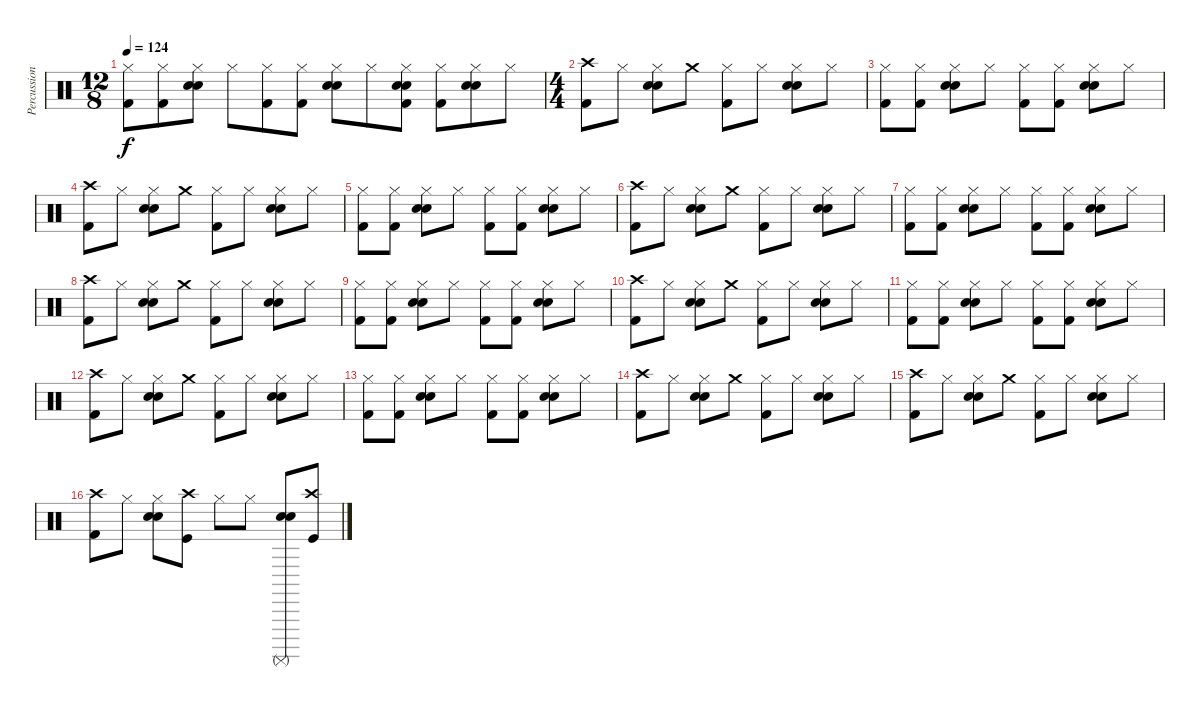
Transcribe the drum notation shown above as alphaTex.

\track ("Percussion" "Percussion") {instrument percussion}
\staff {score}
\articulation defaults
\ts (12 8)
\tempo 124
\clef neutral
\ks c
("Hi-Hat (closed)" "Kick (hit) 2").8{dy f} ("Hi-Hat (closed)" "Kick (hit) 2").8 ("Hi-Hat (closed)" "Snare (hit) 2" "Electric Snare (hit)").8 "Hi-Hat (closed)".8 ("Hi-Hat (closed)" "Kick (hit) 2").8 ("Hi-Hat (closed)" "Kick (hit) 2").8 ("Hi-Hat (closed)" "Snare (hit) 2" "Electric Snare (hit)").8 "Hi-Hat (closed)".8 ("Hi-Hat (closed)" "Snare (hit) 2" "Electric Snare (hit)" "Kick (hit) 2").8 ("Hi-Hat (closed)" "Kick (hit) 2").8 ("Hi-Hat (closed)" "Snare (hit) 2" "Electric Snare (hit)").8 "Hi-Hat (closed)".8 |
\ts (4 4)
("Crash high (hit)" "Kick (hit) 2").8 "Hi-Hat (closed)".8 ("Hi-Hat (closed)" "Snare (hit) 2" "Electric Snare (hit)").8 "Crash medium (hit)".8 ("Hi-Hat (closed)" "Kick (hit) 2").8 "Hi-Hat (closed)".8 ("Hi-Hat (closed)" "Snare (hit) 2" "Electric Snare (hit)").8 "Hi-Hat (closed)".8 |
("Hi-Hat (closed)" "Kick (hit) 2").8 ("Hi-Hat (closed)" "Kick (hit) 2").8 ("Hi-Hat (closed)" "Snare (hit) 2" "Electric Snare (hit)").8 "Hi-Hat (closed)".8 ("Hi-Hat (closed)" "Kick (hit) 2").8 ("Hi-Hat (closed)" "Kick (hit) 2").8 ("Hi-Hat (closed)" "Snare (hit) 2" "Electric Snare (hit)").8 "Hi-Hat (closed)".8 |
("Crash high (hit)" "Kick (hit) 2").8 "Hi-Hat (closed)".8 ("Hi-Hat (closed)" "Snare (hit) 2" "Electric Snare (hit)").8 "Crash medium (hit)".8 ("Hi-Hat (closed)" "Kick (hit) 2").8 "Hi-Hat (closed)".8 ("Hi-Hat (closed)" "Snare (hit) 2" "Electric Snare (hit)").8 "Hi-Hat (closed)".8 |
("Hi-Hat (closed)" "Kick (hit) 2").8 ("Hi-Hat (closed)" "Kick (hit) 2").8 ("Hi-Hat (closed)" "Snare (hit) 2" "Electric Snare (hit)").8 "Hi-Hat (closed)".8 ("Hi-Hat (closed)" "Kick (hit) 2").8 ("Hi-Hat (closed)" "Kick (hit) 2").8 ("Hi-Hat (closed)" "Snare (hit) 2" "Electric Snare (hit)").8 "Hi-Hat (closed)".8 |
("Crash high (hit)" "Kick (hit) 2").8 "Hi-Hat (closed)".8 ("Hi-Hat (closed)" "Snare (hit) 2" "Electric Snare (hit)").8 "Crash medium (hit)".8 ("Hi-Hat (closed)" "Kick (hit) 2").8 "Hi-Hat (closed)".8 ("Hi-Hat (closed)" "Snare (hit) 2" "Electric Snare (hit)").8 "Hi-Hat (closed)".8 |
("Hi-Hat (closed)" "Kick (hit) 2").8 ("Hi-Hat (closed)" "Kick (hit) 2").8 ("Hi-Hat (closed)" "Snare (hit) 2" "Electric Snare (hit)").8 "Hi-Hat (closed)".8 ("Hi-Hat (closed)" "Kick (hit) 2").8 ("Hi-Hat (closed)" "Kick (hit) 2").8 ("Hi-Hat (closed)" "Snare (hit) 2" "Electric Snare (hit)").8 "Hi-Hat (closed)".8 |
("Crash high (hit)" "Kick (hit) 2").8 "Hi-Hat (closed)".8 ("Hi-Hat (closed)" "Snare (hit) 2" "Electric Snare (hit)").8 "Crash medium (hit)".8 ("Hi-Hat (closed)" "Kick (hit) 2").8 "Hi-Hat (closed)".8 ("Hi-Hat (closed)" "Snare (hit) 2" "Electric Snare (hit)").8 "Hi-Hat (closed)".8 |
("Hi-Hat (closed)" "Kick (hit) 2").8 ("Hi-Hat (closed)" "Kick (hit) 2").8 ("Hi-Hat (closed)" "Snare (hit) 2" "Electric Snare (hit)").8 "Hi-Hat (closed)".8 ("Hi-Hat (closed)" "Kick (hit) 2").8 ("Hi-Hat (closed)" "Kick (hit) 2").8 ("Hi-Hat (closed)" "Snare (hit) 2" "Electric Snare (hit)").8 "Hi-Hat (closed)".8 |
("Crash high (hit)" "Kick (hit) 2").8 "Hi-Hat (closed)".8 ("Hi-Hat (closed)" "Snare (hit) 2" "Electric Snare (hit)").8 "Crash medium (hit)".8 ("Hi-Hat (closed)" "Kick (hit) 2").8 "Hi-Hat (closed)".8 ("Hi-Hat (closed)" "Snare (hit) 2" "Electric Snare (hit)").8 "Hi-Hat (closed)".8 |
("Hi-Hat (closed)" "Kick (hit) 2").8 ("Hi-Hat (closed)" "Kick (hit) 2").8 ("Hi-Hat (closed)" "Snare (hit) 2" "Electric Snare (hit)").8 "Hi-Hat (closed)".8 ("Hi-Hat (closed)" "Kick (hit) 2").8 ("Hi-Hat (closed)" "Kick (hit) 2").8 ("Hi-Hat (closed)" "Snare (hit) 2" "Electric Snare (hit)").8 "Hi-Hat (closed)".8 |
("Crash high (hit)" "Kick (hit) 2").8 "Hi-Hat (closed)".8 ("Hi-Hat (closed)" "Snare (hit) 2" "Electric Snare (hit)").8 "Crash medium (hit)".8 ("Hi-Hat (closed)" "Kick (hit) 2").8 "Hi-Hat (closed)".8 ("Hi-Hat (closed)" "Snare (hit) 2" "Electric Snare (hit)").8 "Hi-Hat (closed)".8 |
("Hi-Hat (closed)" "Kick (hit) 2").8 ("Hi-Hat (closed)" "Kick (hit) 2").8 ("Hi-Hat (closed)" "Snare (hit) 2" "Electric Snare (hit)").8 "Hi-Hat (closed)".8 ("Hi-Hat (closed)" "Kick (hit) 2").8 ("Hi-Hat (closed)" "Kick (hit) 2").8 ("Hi-Hat (closed)" "Snare (hit) 2" "Electric Snare (hit)").8 "Hi-Hat (closed)".8 |
("Crash high (hit)" "Kick (hit) 2").8 "Hi-Hat (closed)".8 ("Hi-Hat (closed)" "Snare (hit) 2" "Electric Snare (hit)").8 "Crash medium (hit)".8 ("Hi-Hat (closed)" "Kick (hit) 2").8 "Hi-Hat (closed)".8 ("Hi-Hat (closed)" "Snare (hit) 2" "Electric Snare (hit)").8 "Hi-Hat (closed)".8 |
("Crash high (hit)" "Kick (hit) 2").8 "Hi-Hat (closed)".8 ("Hi-Hat (closed)" "Snare (hit) 2" "Electric Snare (hit)").8 "Crash medium (hit)".8 ("Hi-Hat (closed)" "Kick (hit) 2").8 "Hi-Hat (closed)".8 ("Hi-Hat (closed)" "Snare (hit) 2" "Electric Snare (hit)").8 "Hi-Hat (closed)".8 |
("Crash high (hit)" "Kick (hit) 2").8 "Hi-Hat (closed)".8 ("Hi-Hat (closed)" "Snare (hit) 2" "Electric Snare (hit)").8 ("Crash high (hit)" "Kick (hit)").8 "Hi-Hat (closed)".8 "Hi-Hat (closed)".8 ("Surdo (mute)" "Snare (hit) 2" "Electric Snare (hit)").8 ("Crash high (hit)" "Kick (hit)").8
